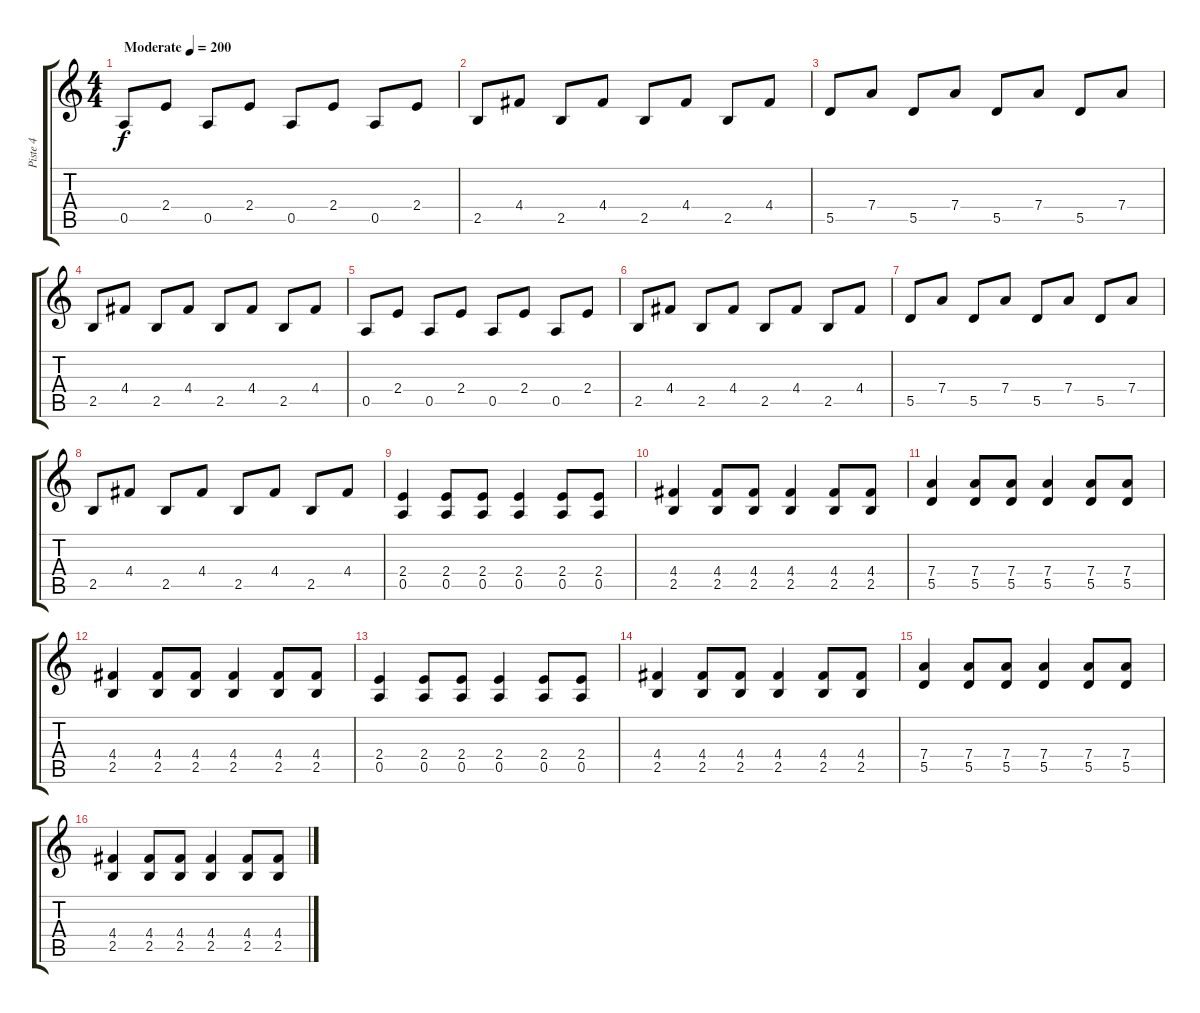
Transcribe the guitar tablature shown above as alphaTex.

\track ("Piste 4" "Piste 4") {instrument acousticguitarsteel}
\staff {score tabs}
\tuning (E4 B3 G3 D3 A2 E2) {hide}
\ts (4 4)
\tempo (200 "Moderate")
\clef g2
\ks c
0.5.8{dy f instrument acousticguitarsteel} 2.4.8 0.5.8 2.4.8 0.5.8 2.4.8 0.5.8 2.4.8 |
2.5.8 4.4.8 2.5.8 4.4.8 2.5.8 4.4.8 2.5.8 4.4.8 |
5.5.8 7.4.8 5.5.8 7.4.8 5.5.8 7.4.8 5.5.8 7.4.8 |
2.5.8 4.4.8 2.5.8 4.4.8 2.5.8 4.4.8 2.5.8 4.4.8 |
0.5.8 2.4.8 0.5.8 2.4.8 0.5.8 2.4.8 0.5.8 2.4.8 |
2.5.8 4.4.8 2.5.8 4.4.8 2.5.8 4.4.8 2.5.8 4.4.8 |
5.5.8 7.4.8 5.5.8 7.4.8 5.5.8 7.4.8 5.5.8 7.4.8 |
2.5.8 4.4.8 2.5.8 4.4.8 2.5.8 4.4.8 2.5.8 4.4.8 |
(2.4 0.5).4 (2.4 0.5).8 (2.4 0.5).8 (2.4 0.5).4 (2.4 0.5).8 (2.4 0.5).8 |
(4.4 2.5).4 (4.4 2.5).8 (4.4 2.5).8 (4.4 2.5).4 (4.4 2.5).8 (4.4 2.5).8 |
(7.4 5.5).4 (7.4 5.5).8 (7.4 5.5).8 (7.4 5.5).4 (7.4 5.5).8 (7.4 5.5).8 |
(4.4 2.5).4 (4.4 2.5).8 (4.4 2.5).8 (4.4 2.5).4 (4.4 2.5).8 (4.4 2.5).8 |
(2.4 0.5).4 (2.4 0.5).8 (2.4 0.5).8 (2.4 0.5).4 (2.4 0.5).8 (2.4 0.5).8 |
(4.4 2.5).4 (4.4 2.5).8 (4.4 2.5).8 (4.4 2.5).4 (4.4 2.5).8 (4.4 2.5).8 |
(7.4 5.5).4 (7.4 5.5).8 (7.4 5.5).8 (7.4 5.5).4 (7.4 5.5).8 (7.4 5.5).8 |
(4.4 2.5).4 (4.4 2.5).8 (4.4 2.5).8 (4.4 2.5).4 (4.4 2.5).8 (4.4 2.5).8
